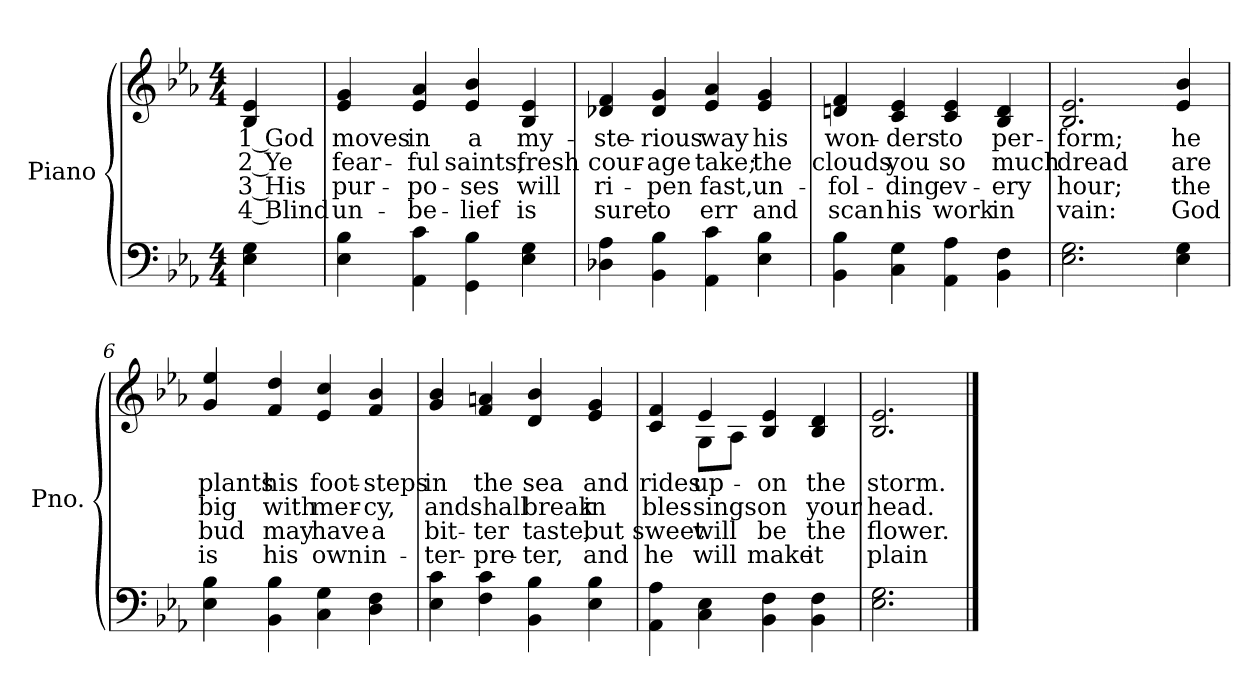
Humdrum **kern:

**kern	**kern	**text	**text	**text	**text
*part2	*part1	*part1	*part1	*part1	*part1
*staff2	*staff1	*staff1	*staff1	*staff1	*staff1
*I"Piano	*I"Piano	*	*	*	*
*I'Pno.	*I'Pno.	*	*	*	*
!!LO:PB:g=z
*clefF4	*clefG2	*	*	*	*
*k[b-e-a-]	*k[b-e-a-]	*	*	*	*
*E-:	*E-:	*	*	*	*
*M4/4	*M4/4	*	*	*	*
=	=	=	=	=	=
!	!	!LO:LY:b:color=#000000	!LO:LY:b:color=#000000	!LO:LY:b:color=#000000	!LO:LY:b:color=#000000
4E-i\ 4Gi	4B-i/ 4e-i	1 God	2 Ye	3 His	4 Blind
=1	=1	=1	=1	=1	=1
!	!	!LO:LY:b:color=#000000	!LO:LY:b:color=#000000	!LO:LY:b:color=#000000	!LO:LY:b:color=#000000
4E-i\ 4B-i	4e-i/ 4gi	moves	fear-	pur-	-un-
!	!	!LO:LY:b:color=#000000	!LO:LY:b:color=#000000	!LO:LY:b:color=#000000	!LO:LY:b:color=#000000
4AA-i\ 4ci	4e-i/ 4a-i	in	-ful	-po-	-be-
!	!	!LO:LY:b:color=#000000	!LO:LY:b:color=#000000	!LO:LY:b:color=#000000	!LO:LY:b:color=#000000
4GGi\ 4B-i	4e-i/ 4b-i	a	saints,	-ses	lief
!	!	!LO:LY:b:color=#000000	!LO:LY:b:color=#000000	!LO:LY:b:color=#000000	!LO:LY:b:color=#000000
4E-i\ 4Gi	4B-i/ 4e-i	my-	fresh	will	is
=2	=2	=2	=2	=2	=2
!	!	!LO:LY:b:color=#000000	!LO:LY:b:color=#000000	!LO:LY:b:color=#000000	!LO:LY:b:color=#000000
4D-Xi\ 4A-i	4d-Xi/ 4fi	-ste-	cour-	ri-	-sure
!	!	!LO:LY:b:color=#000000	!LO:LY:b:color=#000000	!LO:LY:b:color=#000000	!LO:LY:b:color=#000000
4BB-i\ 4B-i	4d-i/ 4gi	-rious	-age	pen	to
!	!	!LO:LY:b:color=#000000	!LO:LY:b:color=#000000	!LO:LY:b:color=#000000	!LO:LY:b:color=#000000
4AA-i\ 4ci	4e-i/ 4a-i	way	take;	fast,	err
!	!	!LO:LY:b:color=#000000	!LO:LY:b:color=#000000	!LO:LY:b:color=#000000	!LO:LY:b:color=#000000
4E-i\ 4B-i	4e-i/ 4gi	his	the	un-	-and
=3	=3	=3	=3	=3	=3
!	!	!LO:LY:b:color=#000000	!LO:LY:b:color=#000000	!LO:LY:b:color=#000000	!LO:LY:b:color=#000000
4BB-i\ 4B-i	4dni/ 4fi	won-	clouds	fol-	-scan
!	!	!LO:LY:b:color=#000000	!LO:LY:b:color=#000000	!LO:LY:b:color=#000000	!LO:LY:b:color=#000000
4Ci\ 4Gi	4ci/ 4e-i	-ders	you	ding	his
!	!	!LO:LY:b:color=#000000	!LO:LY:b:color=#000000	!LO:LY:b:color=#000000	!LO:LY:b:color=#000000
4AA-i\ 4A-i	4ci/ 4e-i	to	so	ev-	-work
!	!	!LO:LY:b:color=#000000	!LO:LY:b:color=#000000	!LO:LY:b:color=#000000	!LO:LY:b:color=#000000
4BB-i\ 4Fi	4B-i/ 4di	per-	much	ery	in
=4	=4	=4	=4	=4	=4
!	!	!LO:LY:b:color=#000000	!LO:LY:b:color=#000000	!LO:LY:b:color=#000000	!LO:LY:b:color=#000000
2.E-i\ 2.Gi	2.B-i/ 2.e-i	-form;	dread	hour;	vain:
!!LO:LB:g=z
=5-	=5-	=5-	=5-	=5-	=5-
!	!	!LO:LY:b:color=#000000	!LO:LY:b:color=#000000	!LO:LY:b:color=#000000	!LO:LY:b:color=#000000
4E-i\ 4Gi	4e-i/ 4b-i	he	are	the	God
=6	=6	=6	=6	=6	=6
!	!	!LO:LY:b:color=#000000	!LO:LY:b:color=#000000	!LO:LY:b:color=#000000	!LO:LY:b:color=#000000
4E-i\ 4B-i	4gi/ 4ee-i	plants	big	bud	is
!	!	!LO:LY:b:color=#000000	!LO:LY:b:color=#000000	!LO:LY:b:color=#000000	!LO:LY:b:color=#000000
4BB-i\ 4B-i	4fi/ 4ddi	his	with	may	his
!	!	!LO:LY:b:color=#000000	!LO:LY:b:color=#000000	!LO:LY:b:color=#000000	!LO:LY:b:color=#000000
4Ci\ 4Gi	4e-i/ 4cci	foot-	mer-	have	own
!	!	!LO:LY:b:color=#000000	!LO:LY:b:color=#000000	!LO:LY:b:color=#000000	!LO:LY:b:color=#000000
4Di\ 4Fi	4fi/ 4b-i	-steps	-cy,	a	in-
=7	=7	=7	=7	=7	=7
!	!	!LO:LY:b:color=#000000	!LO:LY:b:color=#000000	!LO:LY:b:color=#000000	!LO:LY:b:color=#000000
4E-i\ 4ci	4gi/ 4b-i	in	and	-bit-	-ter-
!	!	!LO:LY:b:color=#000000	!LO:LY:b:color=#000000	!LO:LY:b:color=#000000	!LO:LY:b:color=#000000
4Fi\ 4ci	4fi/ 4ani	the	shall	-ter	pre-
!	!	!LO:LY:b:color=#000000	!LO:LY:b:color=#000000	!LO:LY:b:color=#000000	!LO:LY:b:color=#000000
4BB-i\ 4B-i	4di/ 4b-i	sea	break	-taste,	ter,
!	!	!LO:LY:b:color=#000000	!LO:LY:b:color=#000000	!LO:LY:b:color=#000000	!LO:LY:b:color=#000000
4E-i\ 4B-i	4e-i/ 4gi	and	in	but	and
=8	=8	=8	=8	=8	=8
!	!	!LO:LY:b:color=#000000	!LO:LY:b:color=#000000	!LO:LY:b:color=#000000	!LO:LY:b:color=#000000
*	*^	*	*	*	*
4AA-i\ 4A-i	4ci/ 4fi	4ryy	rides	bles-	sweet	he
!	!	!	!LO:LY:b:color=#000000	!LO:LY:b:color=#000000	!LO:LY:b:color=#000000	!LO:LY:b:color=#000000
4Ci\ 4E-i	4e-i/	8Gi\L	up-	-sings	will	will
.	.	8A-i\J	.	.	.	.
!	!	!	!LO:LY:b:color=#000000	!LO:LY:b:color=#000000	!LO:LY:b:color=#000000	!LO:LY:b:color=#000000
4BB-i\ 4Fi	4B-i/ 4e-i	2ryy	-on	on	be	make
!	!	!	!LO:LY:b:color=#000000	!LO:LY:b:color=#000000	!LO:LY:b:color=#000000	!LO:LY:b:color=#000000
4BB-i\ 4Fi	4B-i/ 4di	.	the	your	the	it
*	*v	*v	*	*	*	*
=9	=9	=9	=9	=9	=9
!	!	!LO:LY:b:color=#000000	!LO:LY:b:color=#000000	!LO:LY:b:color=#000000	!LO:LY:b:color=#000000
2.E-i\ 2.Gi	2.B-i/ 2.e-i	storm.	head.	flower.	plain
==	==	==	==	==	==
*-	*-	*-	*-	*-	*-
